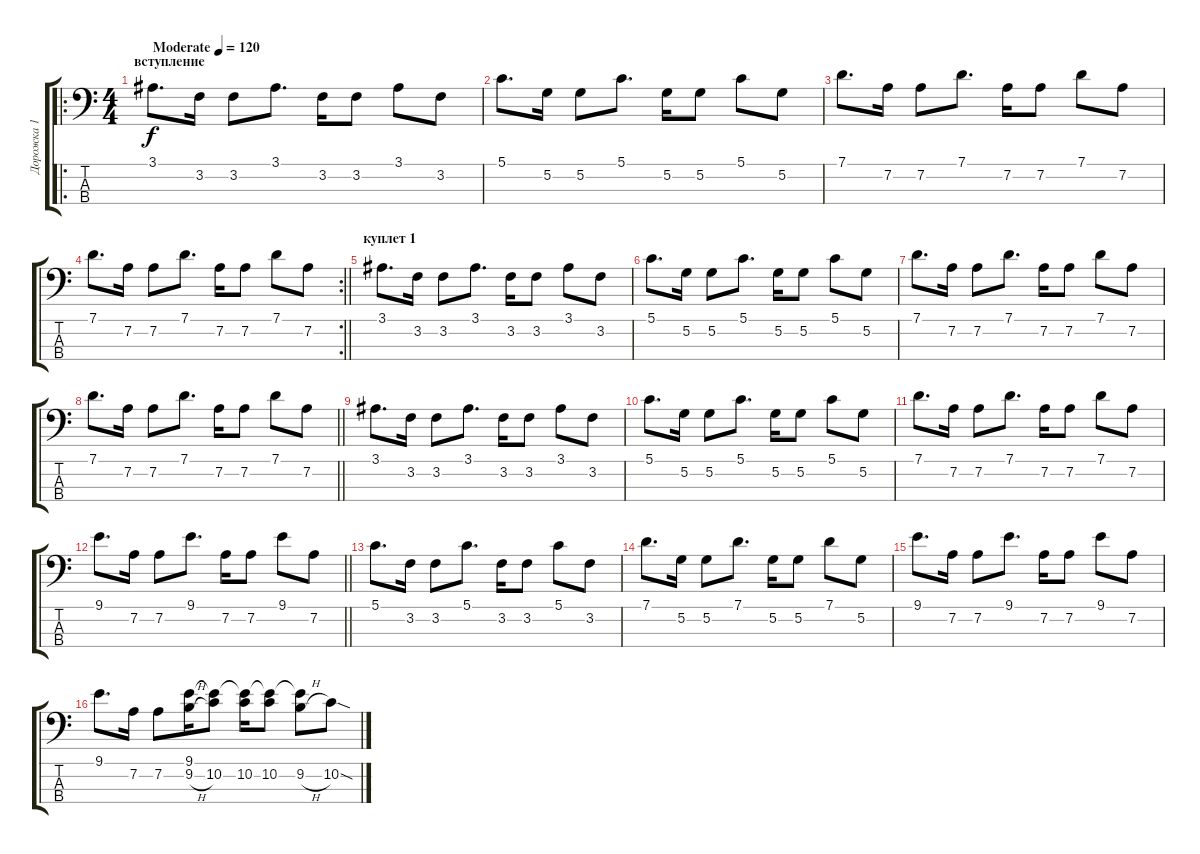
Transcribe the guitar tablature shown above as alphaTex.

\track ("Дорожка 1" "Дорожка 1") {instrument electricbassfinger}
\staff {score tabs}
\tuning (G2 D2 A1 D1) {hide}
\ro
\ts (4 4)
\section ("" "вступление")
\tempo (120 "Moderate")
\clef f4
\ks c
3.1.8{d dy f instrument electricbassfinger} 3.2.16 3.2.8 3.1.8{d} 3.2.16 3.2.8 3.1.8 3.2.8 |
5.1.8{d} 5.2.16 5.2.8 5.1.8{d} 5.2.16 5.2.8 5.1.8 5.2.8 |
7.1.8{d} 7.2.16 7.2.8 7.1.8{d} 7.2.16 7.2.8 7.1.8 7.2.8 |
\rc 2
\barLineRight lightlight
7.1.8{d} 7.2.16 7.2.8 7.1.8{d} 7.2.16 7.2.8 7.1.8 7.2.8 |
\section ("" "куплет 1")
3.1.8{d} 3.2.16 3.2.8 3.1.8{d} 3.2.16 3.2.8 3.1.8 3.2.8 |
5.1.8{d} 5.2.16 5.2.8 5.1.8{d} 5.2.16 5.2.8 5.1.8 5.2.8 |
7.1.8{d} 7.2.16 7.2.8 7.1.8{d} 7.2.16 7.2.8 7.1.8 7.2.8 |
\barLineRight lightlight
7.1.8{d} 7.2.16 7.2.8 7.1.8{d} 7.2.16 7.2.8 7.1.8 7.2.8 |
3.1.8{d} 3.2.16 3.2.8 3.1.8{d} 3.2.16 3.2.8 3.1.8 3.2.8 |
5.1.8{d} 5.2.16 5.2.8 5.1.8{d} 5.2.16 5.2.8 5.1.8 5.2.8 |
7.1.8{d} 7.2.16 7.2.8 7.1.8{d} 7.2.16 7.2.8 7.1.8 7.2.8 |
\barLineRight lightlight
9.1.8{d} 7.2.16 7.2.8 9.1.8{d} 7.2.16 7.2.8 9.1.8 7.2.8 |
5.1.8{d} 3.2.16 3.2.8 5.1.8{d} 3.2.16 3.2.8 5.1.8 3.2.8 |
7.1.8{d} 5.2.16 5.2.8 7.1.8{d} 5.2.16 5.2.8 7.1.8 5.2.8 |
9.1.8{d} 7.2.16 7.2.8 9.1.8{d} 7.2.16 7.2.8 9.1.8 7.2.8 |
9.1.8{d} 7.2.16 7.2.8 (9.1 9.2{h}).16 (9.1{t} 10.2).8 (9.1{t} 10.2).16 (9.1{t} 10.2).8 (9.1{t} 9.2{h}).8 10.2{sod}.8
